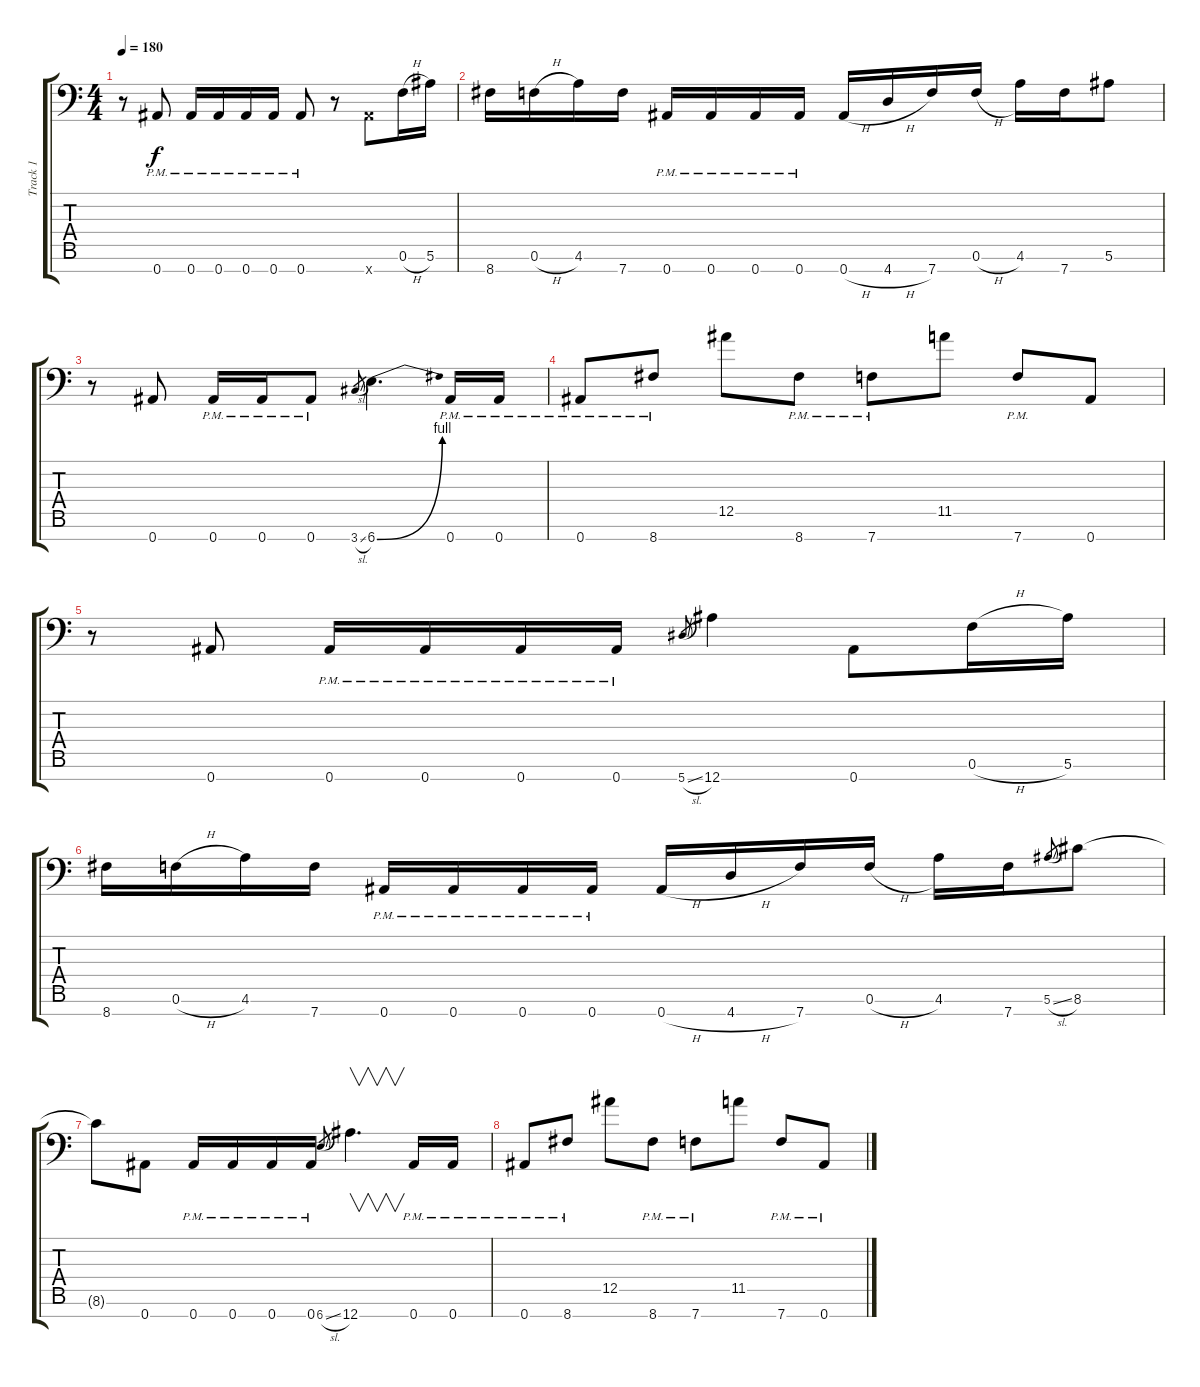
\track ("Track 1" "Track 1") {instrument overdrivenguitar}
\staff {score tabs}
\tuning (F4 C4 Ab3 Eb3 Bb2 F2 Bb1) {hide}
\ts (4 4)
\tempo 180
\clef f4
\ks c
r.8{dy f} 0.7{pm}.8 0.7{pm}.16 0.7{pm}.16 0.7{pm}.16 0.7{pm}.16 0.7{pm}.8 r.8 0.7{x}.8 0.6{h}.16 5.6.16 |
8.7.16 0.6{h}.16 4.6.16 7.7.16 0.7{pm}.16 0.7{pm}.16 0.7{pm}.16 0.7{pm}.16 0.7{h}.16 4.7{h}.16 7.7.16 0.6{h}.16 4.6.16 7.7.16 5.6.8 |
r.8 0.7.8 0.7{pm}.16 0.7{pm}.16 0.7{pm}.8 3.7{sl}.8{gr} 6.7{be (bend 0 0 60 4)}.4{d} 0.7{pm}.16 0.7{pm}.16 |
0.7{pm}.8 8.7{pm}.8 12.5.8 8.7{pm}.8 7.7{pm}.8 11.5.8 7.7{pm}.8 0.7.8 |
r.8 0.7.8 0.7{pm}.16 0.7{pm}.16 0.7{pm}.16 0.7{pm}.16 5.7{sl}.8{gr} 12.7.4 0.7.8 0.6{h}.16 5.6.16 |
8.7.16 0.6{h}.16 4.6.16 7.7.16 0.7{pm}.16 0.7{pm}.16 0.7{pm}.16 0.7{pm}.16 0.7{h}.16 4.7{h}.16 7.7.16 0.6{h}.16 4.6.16 7.7.16 5.6{sl}.8{gr} 8.6.8 |
8.6{t}.8 0.7.8 0.7{pm}.16 0.7{pm}.16 0.7{pm}.16 0.7{pm}.16 6.7{sl}.8{gr} 12.7.4{v d} 0.7{pm}.16 0.7{pm}.16 |
0.7{pm}.8 8.7{pm}.8 12.5.8 8.7{pm}.8 7.7{pm}.8 11.5.8 7.7{pm}.8 0.7{pm}.8
